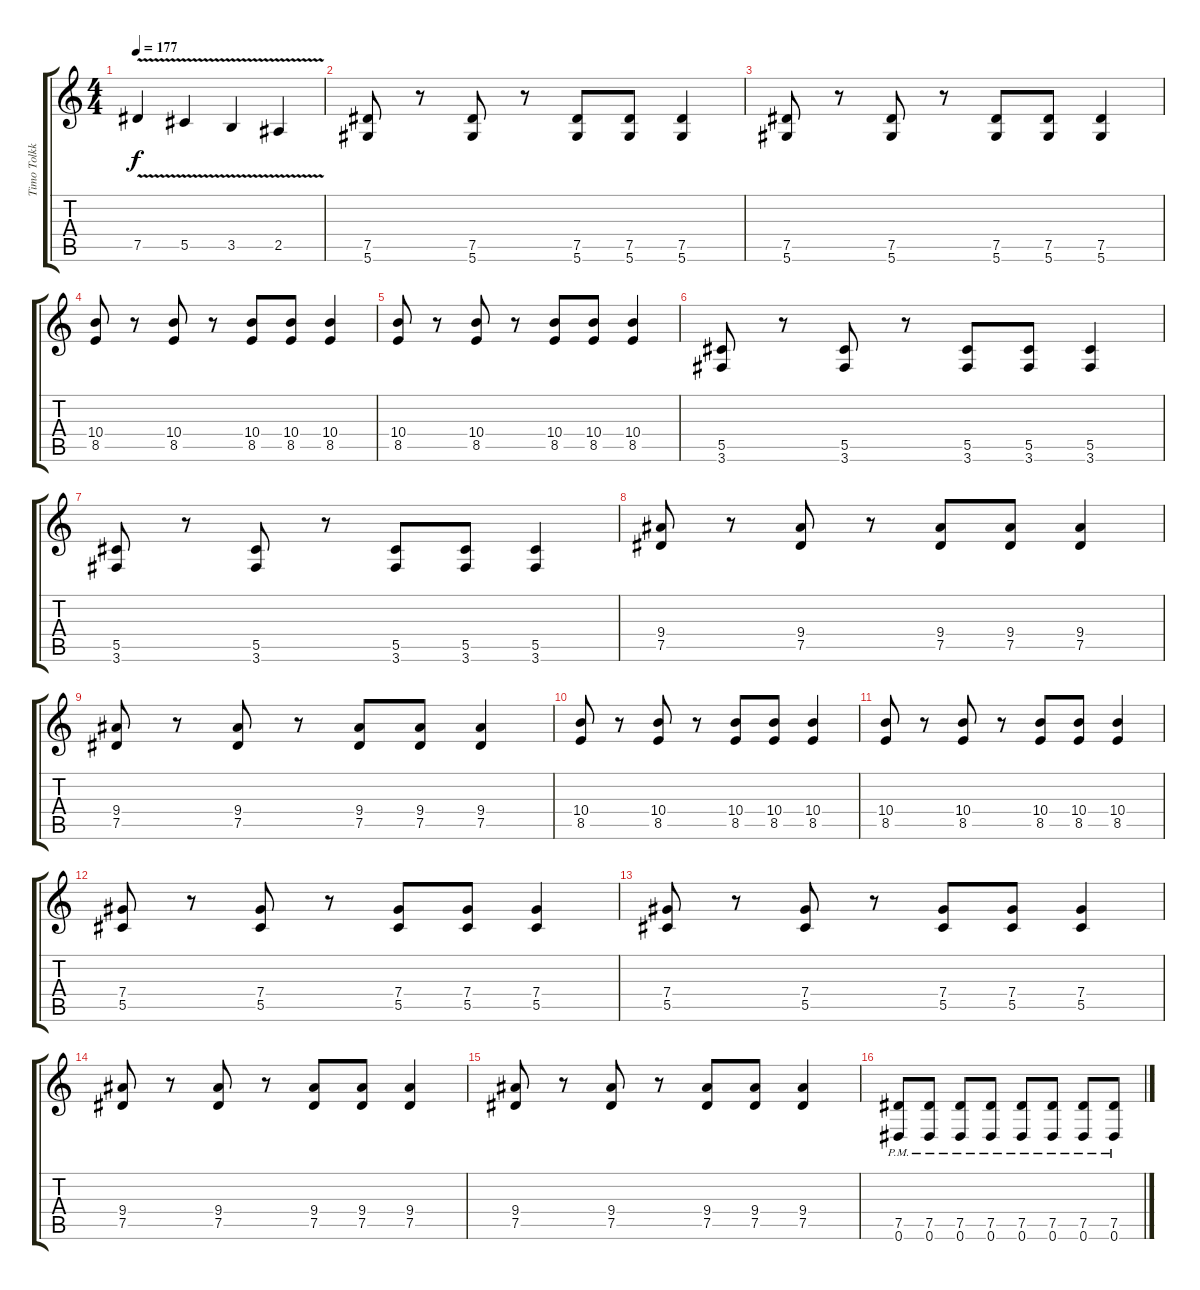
\track ("Timo Tolkki 1" "Timo Tolkk") {instrument distortionguitar}
\staff {score tabs}
\tuning (Eb4 Bb3 Gb3 Db3 Ab2 Eb2) {hide}
\ts (4 4)
\tempo 177
\clef g2
\ks c
7.5{v}.4{dy f} 5.5{v}.4 3.5{v}.4 2.5{v}.4 |
(7.5 5.6).8 r.8 (7.5 5.6).8 r.8 (7.5 5.6).8 (7.5 5.6).8 (7.5 5.6).4 |
(7.5 5.6).8 r.8 (7.5 5.6).8 r.8 (7.5 5.6).8 (7.5 5.6).8 (7.5 5.6).4 |
(10.4 8.5).8 r.8 (10.4 8.5).8 r.8 (10.4 8.5).8 (10.4 8.5).8 (10.4 8.5).4 |
(10.4 8.5).8 r.8 (10.4 8.5).8 r.8 (10.4 8.5).8 (10.4 8.5).8 (10.4 8.5).4 |
(5.5 3.6).8 r.8 (5.5 3.6).8 r.8 (5.5 3.6).8 (5.5 3.6).8 (5.5 3.6).4 |
(5.5 3.6).8 r.8 (5.5 3.6).8 r.8 (5.5 3.6).8 (5.5 3.6).8 (5.5 3.6).4 |
(9.4 7.5).8 r.8 (9.4 7.5).8 r.8 (9.4 7.5).8 (9.4 7.5).8 (9.4 7.5).4 |
(9.4 7.5).8 r.8 (9.4 7.5).8 r.8 (9.4 7.5).8 (9.4 7.5).8 (9.4 7.5).4 |
(10.4 8.5).8 r.8 (10.4 8.5).8 r.8 (10.4 8.5).8 (10.4 8.5).8 (10.4 8.5).4 |
(10.4 8.5).8 r.8 (10.4 8.5).8 r.8 (10.4 8.5).8 (10.4 8.5).8 (10.4 8.5).4 |
(7.4 5.5).8 r.8 (7.4 5.5).8 r.8 (7.4 5.5).8 (7.4 5.5).8 (7.4 5.5).4 |
(7.4 5.5).8 r.8 (7.4 5.5).8 r.8 (7.4 5.5).8 (7.4 5.5).8 (7.4 5.5).4 |
(9.4 7.5).8 r.8 (9.4 7.5).8 r.8 (9.4 7.5).8 (9.4 7.5).8 (9.4 7.5).4 |
(9.4 7.5).8 r.8 (9.4 7.5).8 r.8 (9.4 7.5).8 (9.4 7.5).8 (9.4 7.5).4 |
(7.5{pm} 0.6{pm}).8 (7.5{pm} 0.6{pm}).8 (7.5{pm} 0.6{pm}).8 (7.5{pm} 0.6{pm}).8 (7.5{pm} 0.6{pm}).8 (7.5{pm} 0.6{pm}).8 (7.5{pm} 0.6{pm}).8 (7.5{pm} 0.6{pm}).8
